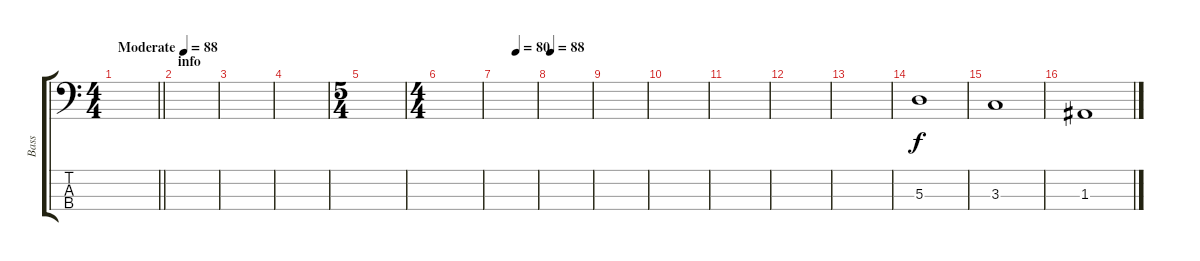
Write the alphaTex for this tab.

\track ("Bass" "Bass") {instrument electricbassfinger}
\staff {score tabs}
\tuning (G2 D2 A1 E1) {hide}
\ts (4 4)
\tempo (88 "Moderate")
\clef f4
\barLineRight lightlight
\ks c
|
\section ("" "info ")
|
|
|
\ts (5 4)
|
\ts (4 4)
|
\tempo (80 0.5)
|
\tempo 88
|
|
|
|
|
|
5.3.1 |
3.3.1 |
1.3.1
